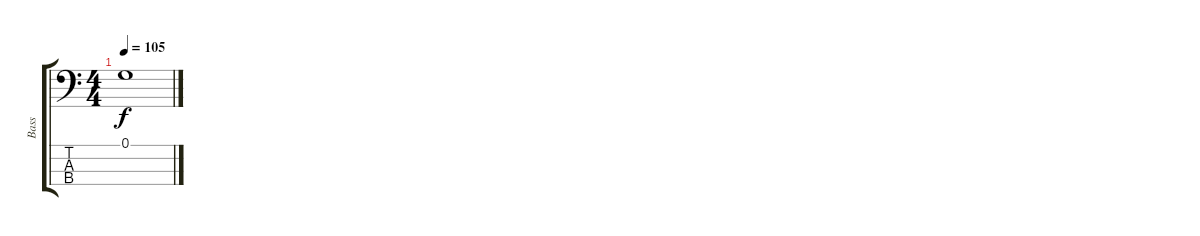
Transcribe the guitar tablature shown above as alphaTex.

\track ("Bass" "Bass") {instrument electricbassfinger}
\staff {score tabs}
\tuning (G2 D2 A1 D1) {hide}
\ts (4 4)
\tempo 105
\clef f4
\ks c
0.1{t}.1{dy f}
